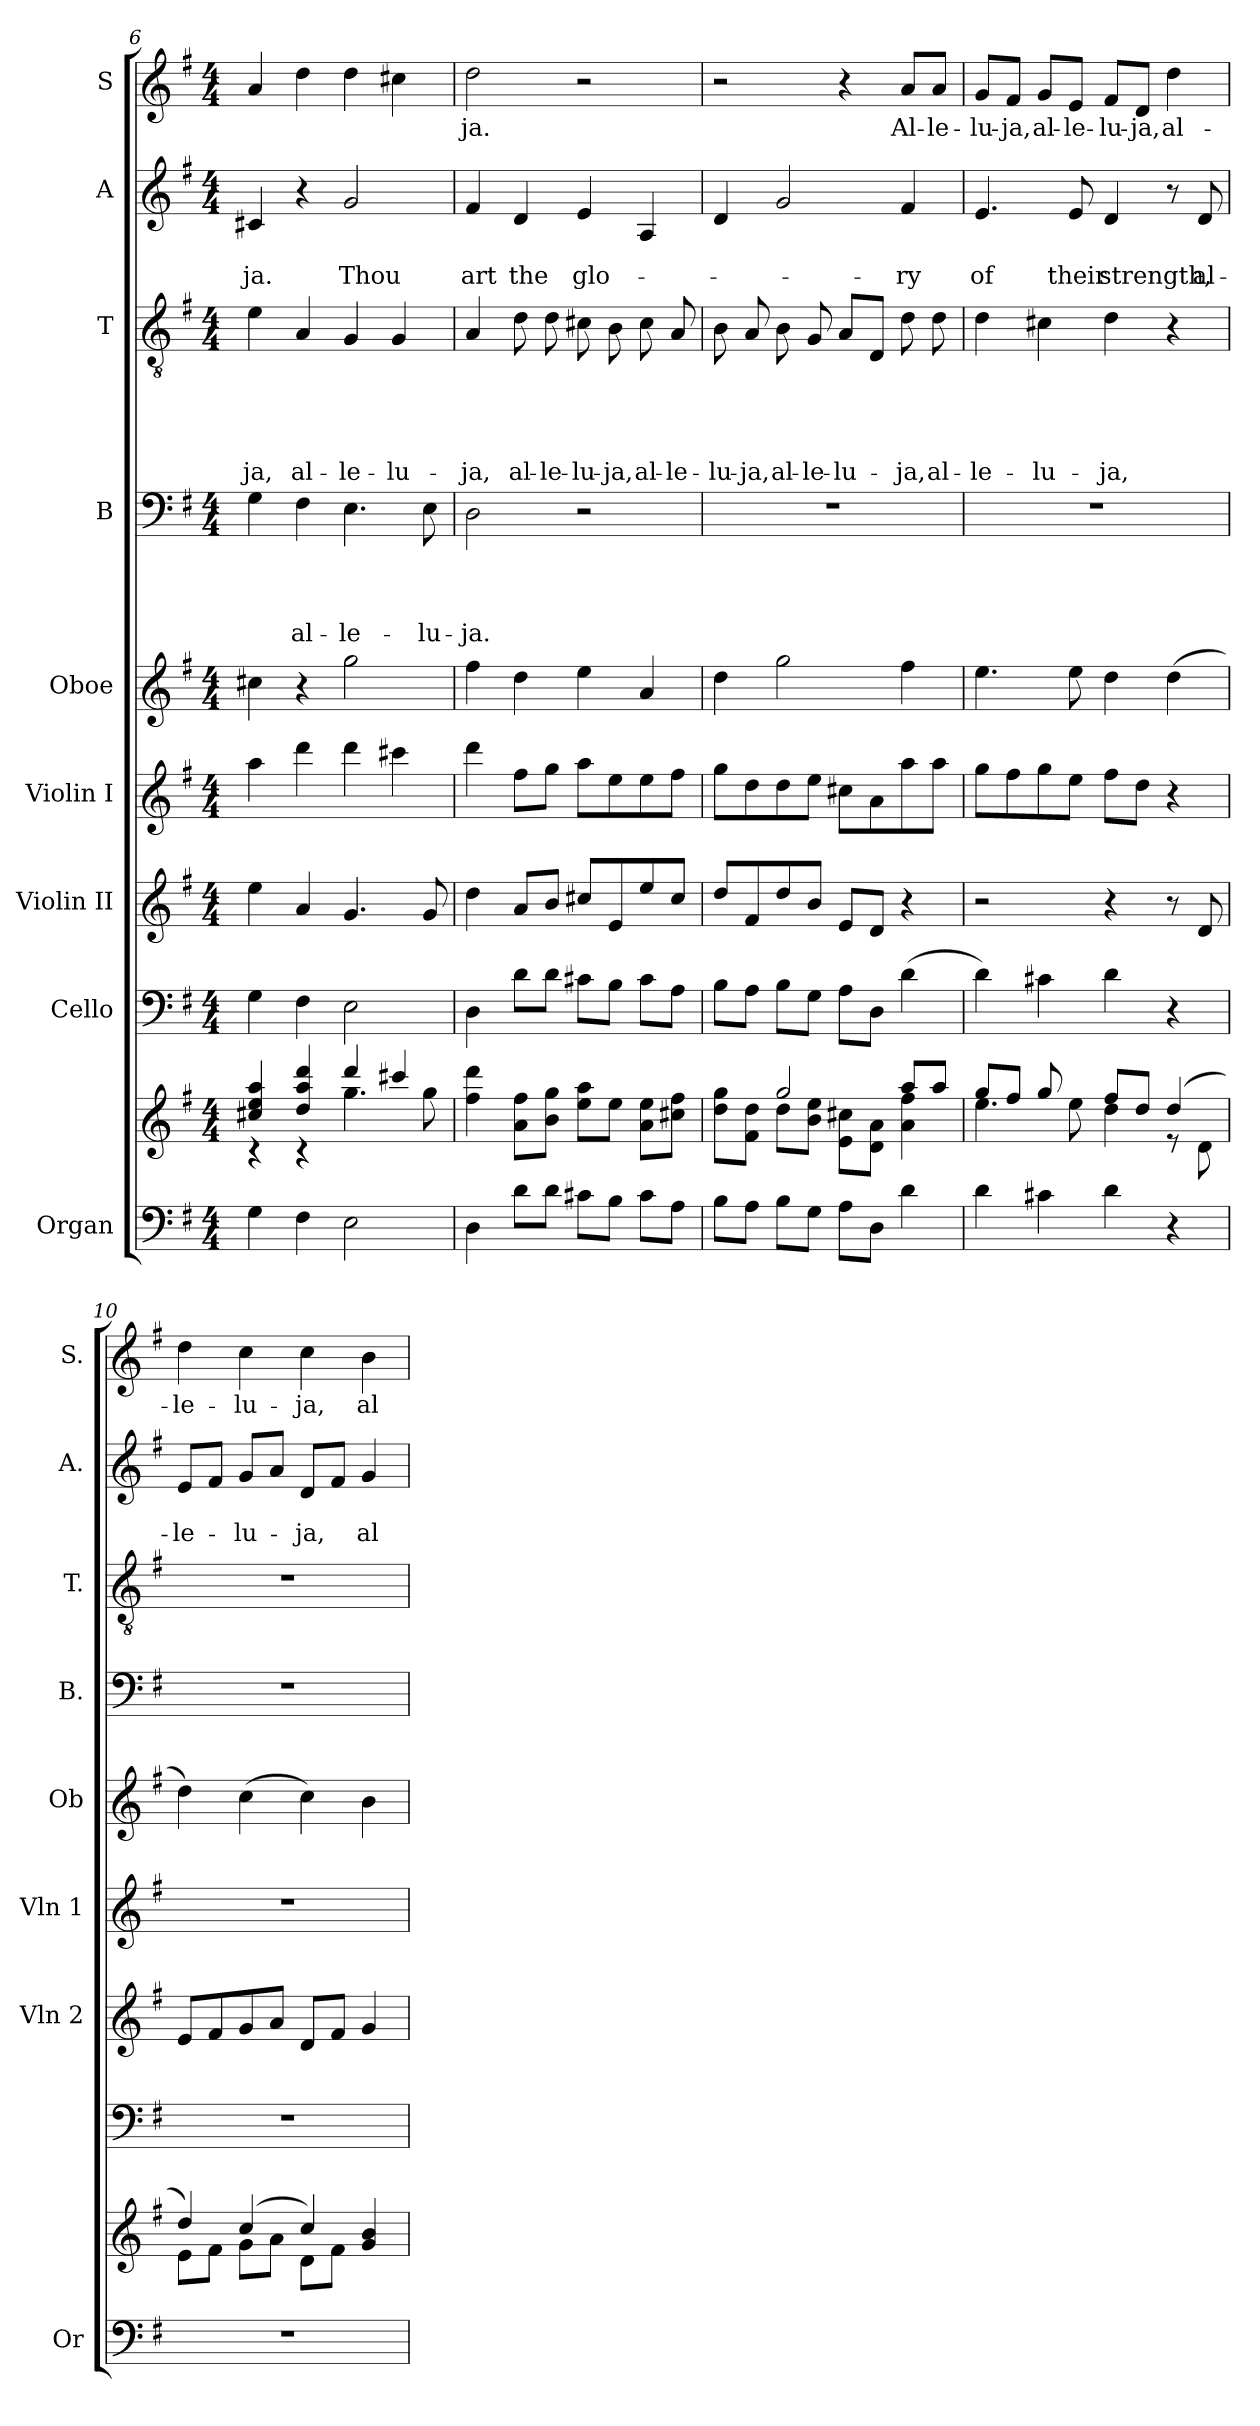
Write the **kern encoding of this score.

**kern	**kern	**kern	**kern	**kern	**kern	**kern	**text	**text	**text	**text	**kern	**text	**text	**text	**text	**text	**kern	**text	**text	**kern	**text
*part9	*part9	*part8	*part7	*part6	*part5	*part4	*part4	*part4	*part4	*part4	*part3	*part3	*part3	*part3	*part3	*part3	*part2	*part2	*part2	*part1	*part1
*staff10	*staff9	*staff8	*staff7	*staff6	*staff5	*staff4	*staff4	*staff4	*staff4	*staff4	*staff3	*staff3	*staff3	*staff3	*staff3	*staff3	*staff2	*staff2	*staff2	*staff1	*staff1
*I"Organ	*	*I"Cello	*I"Violin II	*I"Violin I	*I"Oboe	*I"B	*	*	*	*	*I"T	*	*	*	*	*	*I"A	*	*	*I"S	*
*I'Or	*	*	*I'Vln 2	*I'Vln 1	*I'Ob	*I'B.	*	*	*	*	*I'T.	*	*	*	*	*	*I'A.	*	*	*I'S.	*
!!LO:PB:g=z
*clefF4	*clefG2	*clefF4	*clefG2	*clefG2	*clefG2	*clefF4	*	*	*	*	*clefGv2	*	*	*	*	*	*clefG2	*	*	*clefG2	*
*k[f#]	*k[f#]	*k[f#]	*k[f#]	*k[f#]	*k[f#]	*k[f#]	*	*	*	*	*k[f#]	*	*	*	*	*	*k[f#]	*	*	*k[f#]	*
*G:	*G:	*G:	*G:	*G:	*G:	*G:	*	*	*	*	*G:	*	*	*	*	*	*G:	*	*	*G:	*
*M4/4	*M4/4	*M4/4	*M4/4	*M4/4	*M4/4	*M4/4	*	*	*	*	*M4/4	*	*	*	*	*	*M4/4	*	*	*M4/4	*
=6	=6	=6	=6	=6	=6	=6	=6	=6	=6	=6	=6	=6	=6	=6	=6	=6	=6	=6	=6	=6	=6
*	*^	*	*	*	*	*	*	*	*	*	*	*	*	*	*	*	*	*	*	*	*
4G\	4cc#X/ 4ee/ 4aa/	4rc	4G\	4ee\	4aa\	4cc#X\	4G\	.	.	.	.	4e\	.	.	.	.	-ja,	4c#X/	.	-ja.	4a/	.
4F#\	4dd/ 4aa/ 4ddd/	4rc	4F#\	4a/	4ddd\	4r	4F#\	.	.	.	al-	4A/	.	.	.	.	al-	4r	.	.	4dd\	.
2E\	4ddd/	4.gg\	2E\	4.g/	4ddd\	2gg\	4.E\	.	.	.	-le-	4G/	.	.	.	.	-le-	2g/	.	Thou	4dd\	.
.	4ccc#X/	.	.	.	4ccc#X\	.	.	.	.	.	.	4G/	.	.	.	.	-lu-	.	.	.	4cc#X\	.
.	.	8gg\	.	8g/	.	.	8E\	.	.	.	-lu-	.	.	.	.	.	.	.	.	.	.	.
*	*v	*v	*	*	*	*	*	*	*	*	*	*	*	*	*	*	*	*	*	*	*	*
=7	=7	=7	=7	=7	=7	=7	=7	=7	=7	=7	=7	=7	=7	=7	=7	=7	=7	=7	=7	=7	=7
4D\	4ff#\ 4ddd\	4D\	4dd\	4ddd\	4ff#\	2D\	.	.	.	-ja.	4A/	.	.	.	.	-ja,	4f#/	.	art	2dd\	-ja.
8d\L	8a\ 8ff#\L	8d\L	8a/L	8ff#\L	4dd\	.	.	.	.	.	8d\	.	.	.	.	al-	4d/	.	the	.	.
8d\J	8b\ 8gg\J	8d\J	8b/J	8gg\J	.	.	.	.	.	.	8d\	.	.	.	.	-le-	.	.	.	.	.
8c#X\L	8ee\ 8aa\L	8c#X\L	8cc#X/L	8aa\L	4ee\	2r	.	.	.	.	8c#X\	.	.	.	.	-lu-	4e/	.	glo-	2r	.
8B\J	8ee\J	8B\J	8e/	8ee\	.	.	.	.	.	.	8B\	.	.	.	.	-ja,	.	.	.	.	.
8c#\L	8a\ 8ee\L	8c#\L	8ee/	8ee\	4a/	.	.	.	.	.	8c#\	.	.	.	.	al-	4A/	.	.	.	.
8A\J	8cc#X\ 8ff#\J	8A\J	8cc#/J	8ff#\J	.	.	.	.	.	.	8A/	.	.	.	.	-le-	.	.	.	.	.
=8	=8	=8	=8	=8	=8	=8	=8	=8	=8	=8	=8	=8	=8	=8	=8	=8	=8	=8	=8	=8	=8
*	*^	*	*	*	*	*	*	*	*	*	*	*	*	*	*	*	*	*	*	*	*
8B\L	8dd\ 8gg\L	4ryy	8B\L	8dd/L	8gg\L	4dd\	1r	.	.	.	.	8B\	.	.	.	.	-lu-	4d/	.	.	2r	.
8A\J	8f#\ 8dd\J	.	8A\J	8f#/	8dd\	.	.	.	.	.	.	8A/	.	.	.	.	-ja,	.	.	.	.	.
8B\L	2gg/	8dd\L	8B\L	8dd/	8dd\	2gg\	.	.	.	.	.	8B\	.	.	.	.	al-	2g/	.	.	.	.
8G\J	.	8b\ 8ee\J	8G\J	8b/J	8ee\J	.	.	.	.	.	.	8G/	.	.	.	.	-le-	.	.	.	.	.
8A\L	.	8e\ 8cc#X\L	8A\L	8e/L	8cc#X\L	.	.	.	.	.	.	8A/L	.	.	.	.	-lu-	.	.	.	4r	.
8D\J	.	8d\ 8a\J	8D\J	8d/J	8a\	.	.	.	.	.	.	8D/J	.	.	.	.	.	.	.	.	.	.
4d\	4a\ 4ff#\	8aa/L	(4d\	4r	8aa\	4ff#\	.	.	.	.	.	8d\	.	.	.	.	-ja,	4f#/	.	-ry	8a/L	Al-
.	.	8aa/J	.	.	8aa\J	.	.	.	.	.	.	8d\	.	.	.	.	al-	.	.	.	8a/J	-le-
=9	=9	=9	=9	=9	=9	=9	=9	=9	=9	=9	=9	=9	=9	=9	=9	=9	=9	=9	=9	=9	=9	=9
4d\	4.ee\	8gg/L	4d\)	2r	8gg\L	4.ee\	1r	.	.	.	.	4d\	.	.	.	.	-le-	4.e/	.	of	8g/L	-lu-
.	.	8ff#/J	.	.	8ff#\	.	.	.	.	.	.	.	.	.	.	.	.	.	.	.	8f#/J	-ja,
4c#X\	.	8gg/	4c#X\	.	8gg\	.	.	.	.	.	.	4c#X\	.	.	.	.	-lu-	.	.	.	8g/L	al-
.	8ee\	8ryy	.	.	8ee\J	8ee\	.	.	.	.	.	.	.	.	.	.	.	8e/	.	their	8e/J	-le-
4d\	4dd\	8ff#/L	4d\	4r	8ff#\L	4dd\	.	.	.	.	.	4d\	.	.	.	.	-ja,	4d/	.	strength,	8f#/L	-lu-
.	.	8dd/J	.	.	8dd\J	.	.	.	.	.	.	.	.	.	.	.	.	.	.	.	8d/J	-ja,
4r	(4dd/	8re	4r	8r	4r	(4dd\	.	.	.	.	.	4r	.	.	.	.	.	8r	.	.	4dd\	al-
.	.	8d\	.	8d/	.	.	.	.	.	.	.	.	.	.	.	.	.	8d/	.	al-	.	.
!!LO:PB:g=z
=10	=10	=10	=10	=10	=10	=10	=10	=10	=10	=10	=10	=10	=10	=10	=10	=10	=10	=10	=10	=10	=10	=10
1r	4dd/)	8e\L	1r	8e/L	1r	4dd\)	1r	.	.	.	.	1r	.	.	.	.	.	8e/L	.	-le-	4dd\	-le-
.	.	8f#\J	.	8f#/	.	.	.	.	.	.	.	.	.	.	.	.	.	8f#/J	.	.	.	.
.	(4cc/	8g\L	.	8g/	.	(4cc\	.	.	.	.	.	.	.	.	.	.	.	8g/L	.	-lu-	4cc\	-lu-
.	.	8a\J	.	8a/J	.	.	.	.	.	.	.	.	.	.	.	.	.	8a/J	.	.	.	.
.	4cc/)	8d\L	.	8d/L	.	4cc\)	.	.	.	.	.	.	.	.	.	.	.	8d/L	.	-ja,	4cc\	-ja,
.	.	8f#\J	.	8f#/J	.	.	.	.	.	.	.	.	.	.	.	.	.	8f#/J	.	.	.	.
.	4g/ 4b/	4ryy	.	4g/	.	4b\	.	.	.	.	.	.	.	.	.	.	.	4g/	.	al-	4b\	al-
*	*v	*v	*	*	*	*	*	*	*	*	*	*	*	*	*	*	*	*	*	*	*	*
=	=	=	=	=	=	=	=	=	=	=	=	=	=	=	=	=	=	=	=	=	=
*-	*-	*-	*-	*-	*-	*-	*-	*-	*-	*-	*-	*-	*-	*-	*-	*-	*-	*-	*-	*-	*-
